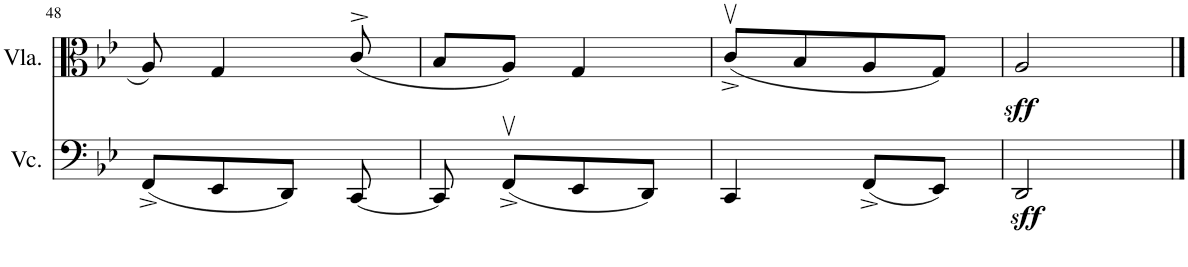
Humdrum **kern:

**kern	**dynam	**kern	**dynam
*part2	*part2	*part1	*part1
*staff2	*staff2	*staff1	*staff1
*I"Violoncello	*	*I"Viola	*
*I'Vc.	*	*I'Vla.	*
!!LO:PB:g=z
*clefF4	*	*clefC3	*
*k[b-e-]	*	*k[b-e-]	*
*M2/4	*	*M2/4	*
=48	=48	=48	=48
(8FF^/L	.	8A/	.
8EE-/	.	4G/	.
8DD/J)	.	.	.
[8CC/	.	(8c^>/	.
=49	=49	=49	=49
8CC/]	.	8B-/L	.
(8FFv^/L	.	8A/J)	.
8EE-/	.	4G/	.
8DD/J)	.	.	.
=50	=50	=50	=50
4CC/	.	(8cv^/L	.
.	.	8B-/	.
(8FF^/L	.	8A/	.
8EE-/J)	.	8G/J)	.
=51	=51	=51	=51
!	!LO:DY:b	!	!LO:DY:b
2DD/	other-dynamics	2A/	other-dynamics
==	==	==	==
*-	*-	*-	*-
